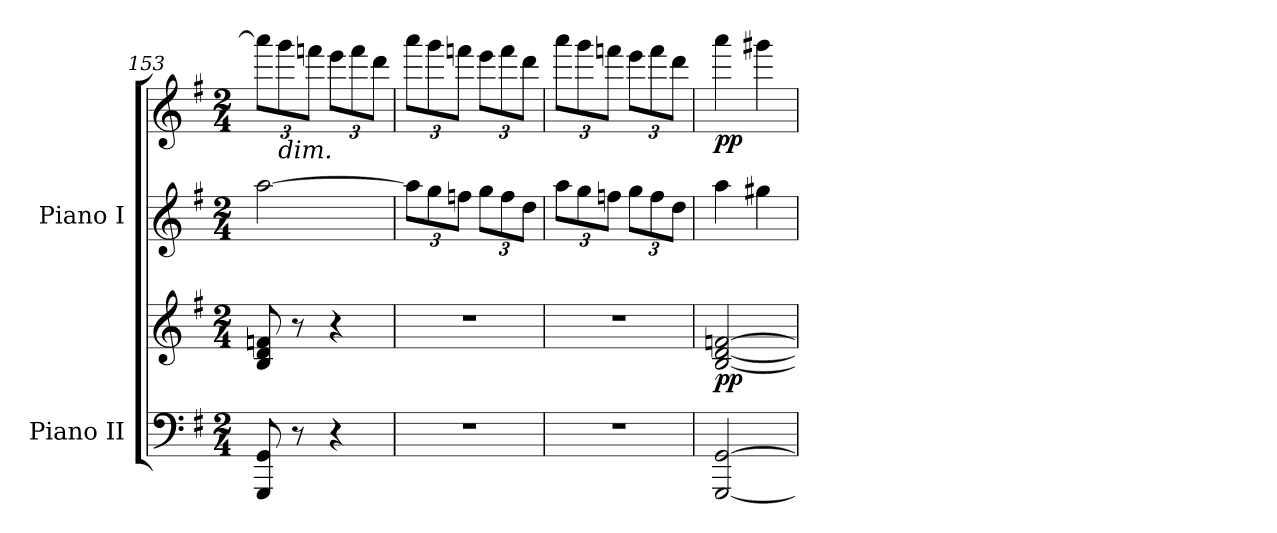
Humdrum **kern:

**kern	**kern	**dynam	**kern	**kern	**dynam
*part2	*part2	*part2	*part1	*part1	*part1
*staff4	*staff3	*staff3/4	*staff2	*staff1	*staff1/2
*I"Piano II	*	*	*I"Piano I	*	*
*I'Pno. II	*	*	*I'Pno. I	*	*
*clefF4	*clefG2	*	*clefG2	*clefG2	*
*k[f#]	*k[f#]	*	*k[f#]	*k[f#]	*
*M2/4	*M2/4	*	*M2/4	*M2/4	*
*	*	*	*	*Xbrackettup	*
=153	=153	=153	=153	=153	=153
8GGG!/ 8GG!/	8B!/ 8d!/ 8fn!/	.	[2aa\	12aaa\L]	.
!	!	!	!	!LO:TX:b:i:t=dim.	!
.	.	.	.	12ggg\	.
8r	8r	.	.	.	.
.	.	.	.	12fffn\J	.
4r	4r	.	.	12eee\L	.
.	.	.	.	12fff\	.
.	.	.	.	12ddd\J	.
=154	=154	=154	=154	=154	=154
*	*	*	*Xbrackettup	*	*
2r	2r	.	12aa\L]	12aaa\L	.
.	.	.	12gg\	12ggg\	.
.	.	.	12ffn\J	12fffn\J	.
.	.	.	12gg\L	12eee\L	.
.	.	.	12ff\	12fff\	.
.	.	.	12dd\J	12ddd\J	.
=155	=155	=155	=155	=155	=155
2r	2r	.	12aa\L	12aaa\L	.
.	.	.	12gg\	12ggg\	.
.	.	.	12ffn\J	12fffn\J	.
.	.	.	12gg\L	12eee\L	.
.	.	.	12ff\	12fff\	.
.	.	.	12dd\J	12ddd\J	.
!!LO:PB:g=z
=156	=156	=156	=156	=156	=156
*	*	*	*	*MM130	*
!	!	!LO:DY:b	!	!	!LO:DY:b
[2GGG/ [2GG/	[2B/ [2d/ [2fn/	pp	4aa\	4aaa\	pp
.	.	.	4gg#X\	4ggg#X\	.
=	=	=	=	=	=
*-	*-	*-	*-	*-	*-
